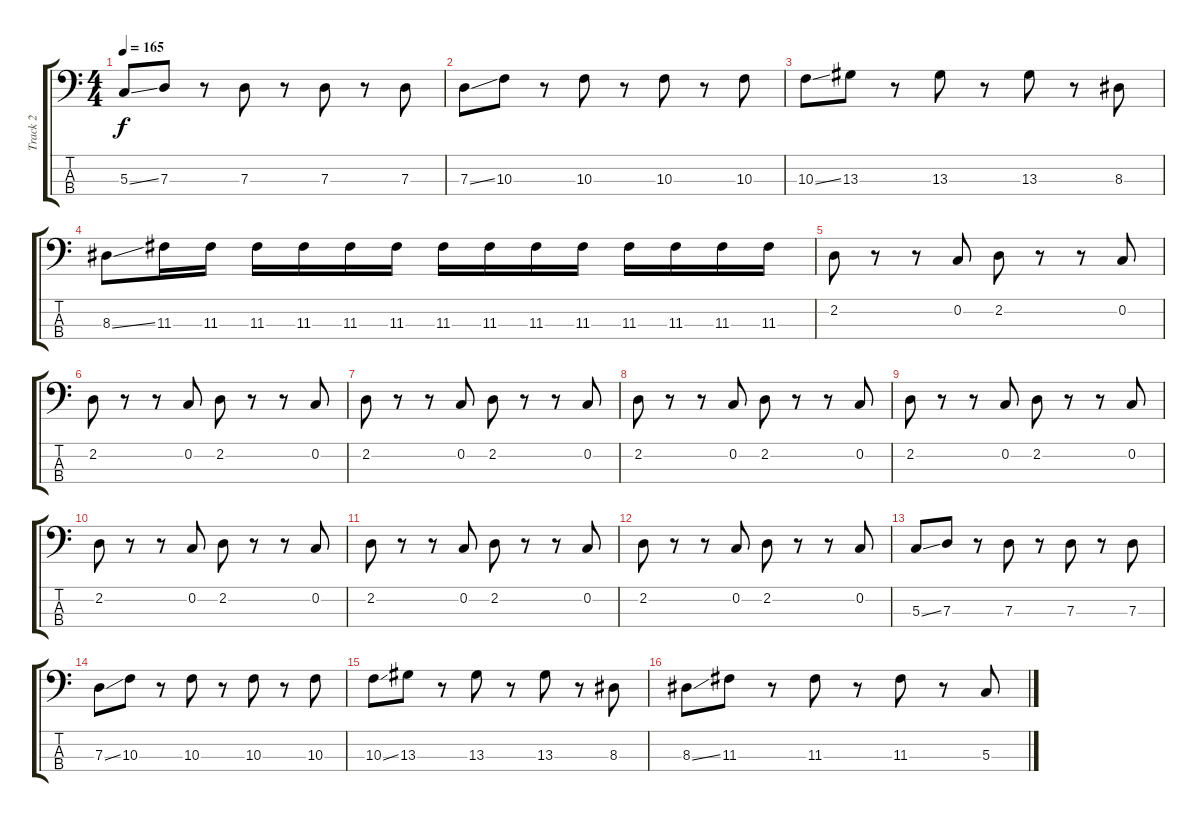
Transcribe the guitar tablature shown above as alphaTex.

\track ("Track 2" "Track 2") {instrument electricbassfinger}
\staff {score tabs}
\tuning (F2 C2 G1 C1) {hide}
\ts (4 4)
\tempo 165
\clef f4
\ks c
5.3{ss}.8{dy f} 7.3.8 r.8 7.3.8 r.8 7.3.8 r.8 7.3.8 |
7.3{ss}.8 10.3.8 r.8 10.3.8 r.8 10.3.8 r.8 10.3.8 |
10.3{ss}.8 13.3.8 r.8 13.3.8 r.8 13.3.8 r.8 8.3.8 |
8.3{ss}.8 11.3.16 11.3.16 11.3.16 11.3.16 11.3.16 11.3.16 11.3.16 11.3.16 11.3.16 11.3.16 11.3.16 11.3.16 11.3.16 11.3.16 |
2.2.8 r.8 r.8 0.2.8 2.2.8 r.8 r.8 0.2.8 |
2.2.8 r.8 r.8 0.2.8 2.2.8 r.8 r.8 0.2.8 |
2.2.8 r.8 r.8 0.2.8 2.2.8 r.8 r.8 0.2.8 |
2.2.8 r.8 r.8 0.2.8 2.2.8 r.8 r.8 0.2.8 |
2.2.8 r.8 r.8 0.2.8 2.2.8 r.8 r.8 0.2.8 |
2.2.8 r.8 r.8 0.2.8 2.2.8 r.8 r.8 0.2.8 |
2.2.8 r.8 r.8 0.2.8 2.2.8 r.8 r.8 0.2.8 |
2.2.8 r.8 r.8 0.2.8 2.2.8 r.8 r.8 0.2.8 |
5.3{ss}.8 7.3.8 r.8 7.3.8 r.8 7.3.8 r.8 7.3.8 |
7.3{ss}.8 10.3.8 r.8 10.3.8 r.8 10.3.8 r.8 10.3.8 |
10.3{ss}.8 13.3.8 r.8 13.3.8 r.8 13.3.8 r.8 8.3.8 |
8.3{ss}.8 11.3.8 r.8 11.3.8 r.8 11.3.8 r.8 5.3.8
